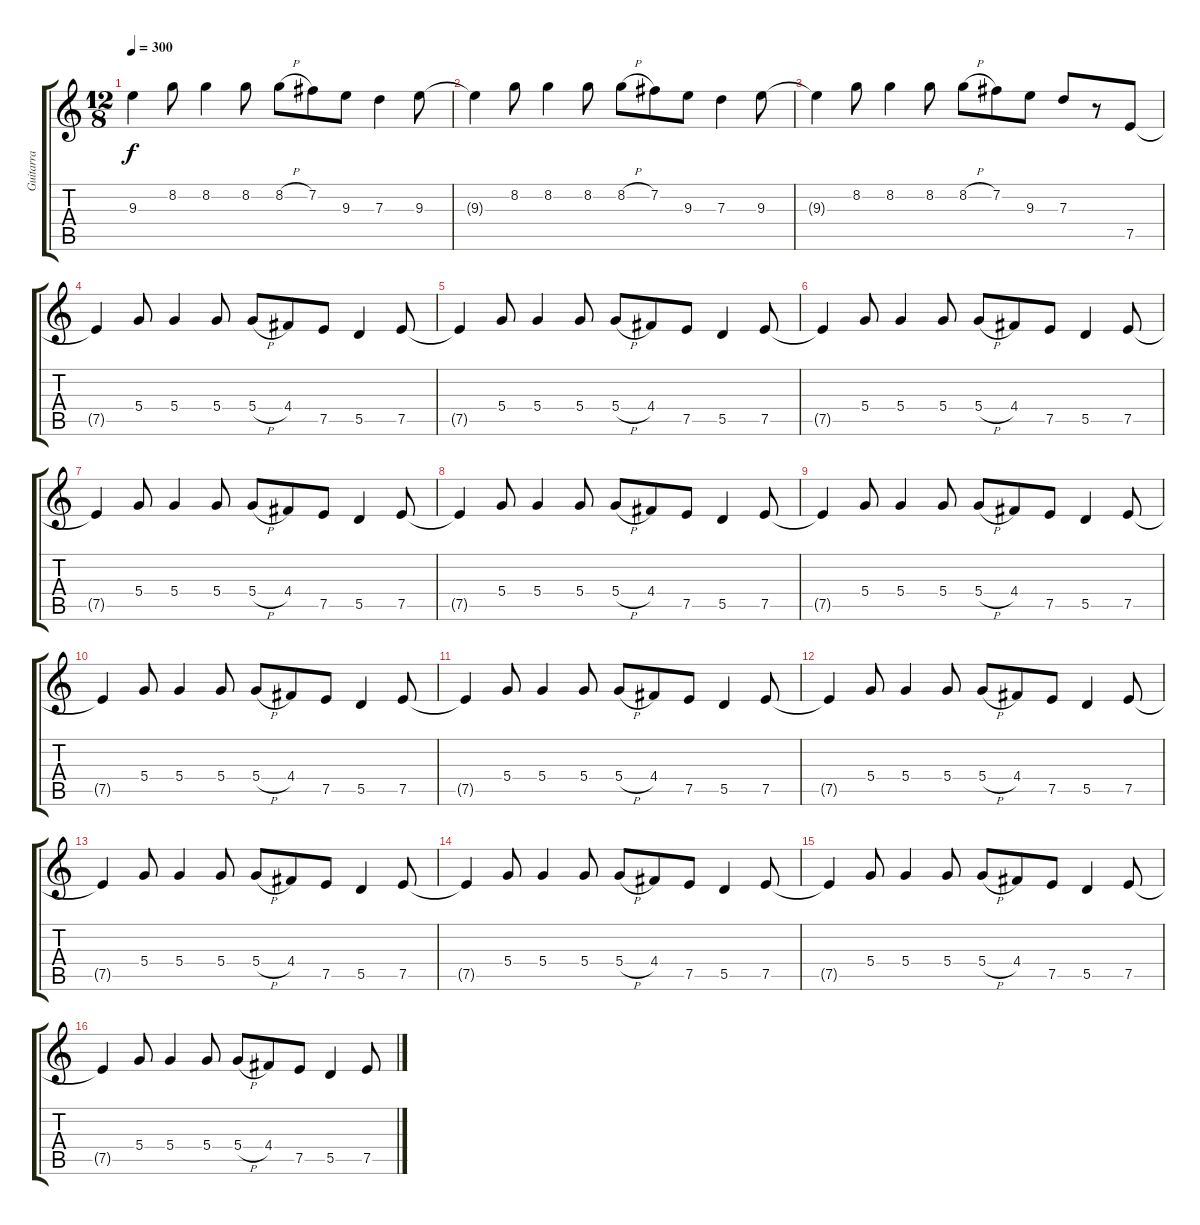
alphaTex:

\track ("Guitarra " "Guitarra ") {instrument distortionguitar}
\staff {score tabs}
\tuning (E4 B3 G3 D3 A2 E2) {hide}
\ts (12 8)
\tempo 300
\clef g2
\ks c
9.3{t}.4{dy f} 8.2.8 8.2.4 8.2.8 8.2{h}.8 7.2.8 9.3.8 7.3.4 9.3.8 |
9.3{t}.4 8.2.8 8.2.4 8.2.8 8.2{h}.8 7.2.8 9.3.8 7.3.4 9.3.8 |
9.3{t}.4 8.2.8 8.2.4 8.2.8 8.2{h}.8 7.2.8 9.3.8 7.3.8 r.8 7.5.8 |
7.5{t}.4 5.4.8 5.4.4 5.4.8 5.4{h}.8 4.4.8 7.5.8 5.5.4 7.5.8 |
7.5{t}.4 5.4.8 5.4.4 5.4.8 5.4{h}.8 4.4.8 7.5.8 5.5.4 7.5.8 |
7.5{t}.4 5.4.8 5.4.4 5.4.8 5.4{h}.8 4.4.8 7.5.8 5.5.4 7.5.8 |
7.5{t}.4 5.4.8 5.4.4 5.4.8 5.4{h}.8 4.4.8 7.5.8 5.5.4 7.5.8 |
7.5{t}.4 5.4.8 5.4.4 5.4.8 5.4{h}.8 4.4.8 7.5.8 5.5.4 7.5.8 |
7.5{t}.4 5.4.8 5.4.4 5.4.8 5.4{h}.8 4.4.8 7.5.8 5.5.4 7.5.8 |
7.5{t}.4 5.4.8 5.4.4 5.4.8 5.4{h}.8 4.4.8 7.5.8 5.5.4 7.5.8 |
7.5{t}.4 5.4.8 5.4.4 5.4.8 5.4{h}.8 4.4.8 7.5.8 5.5.4 7.5.8 |
7.5{t}.4 5.4.8 5.4.4 5.4.8 5.4{h}.8 4.4.8 7.5.8 5.5.4 7.5.8 |
7.5{t}.4 5.4.8 5.4.4 5.4.8 5.4{h}.8 4.4.8 7.5.8 5.5.4 7.5.8 |
7.5{t}.4 5.4.8 5.4.4 5.4.8 5.4{h}.8 4.4.8 7.5.8 5.5.4 7.5.8 |
7.5{t}.4 5.4.8 5.4.4 5.4.8 5.4{h}.8 4.4.8 7.5.8 5.5.4 7.5.8 |
7.5{t}.4 5.4.8 5.4.4 5.4.8 5.4{h}.8 4.4.8 7.5.8 5.5.4 7.5.8
